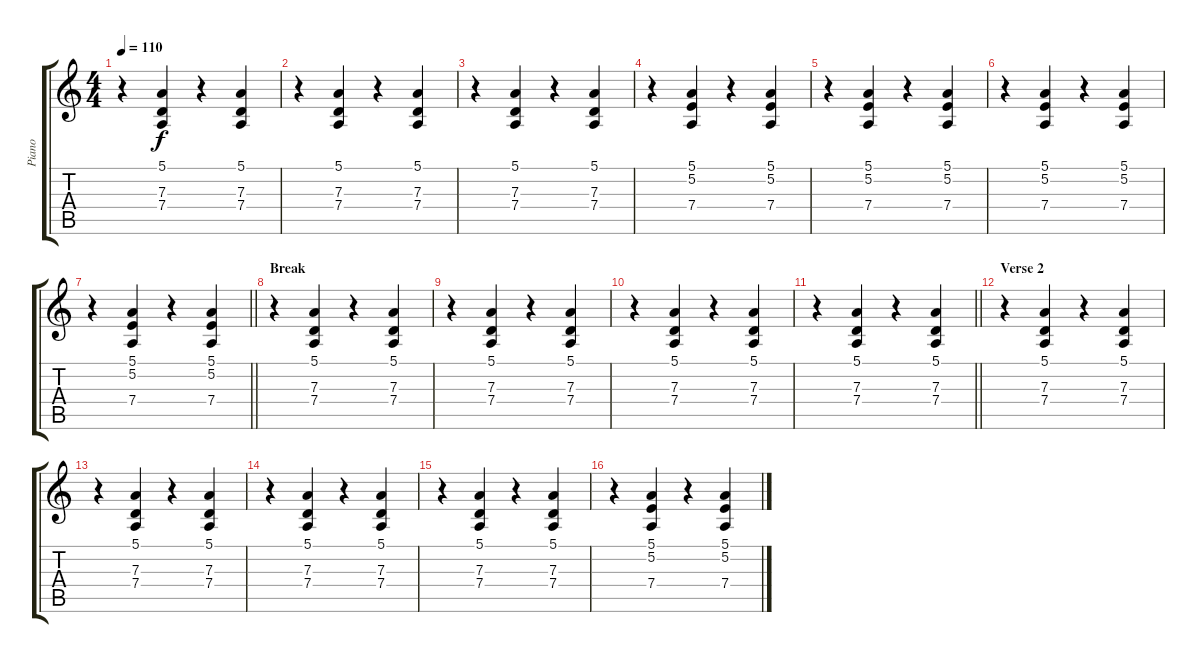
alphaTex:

\track ("Piano" "Piano") {instrument brightacousticpiano}
\staff {score tabs}
\tuning (E4 B3 G3 D3 A2 E2) {hide}
\ts (4 4)
\tempo 110
\clef g2
\ks c
r.4{dy f} (5.1 7.3 7.4).4 r.4 (5.1 7.3 7.4).4 |
r.4 (5.1 7.3 7.4).4 r.4 (5.1 7.3 7.4).4 |
r.4 (5.1 7.3 7.4).4 r.4 (5.1 7.3 7.4).4 |
r.4 (5.1 5.2 7.4).4 r.4 (5.1 5.2 7.4).4 |
r.4 (5.1 5.2 7.4).4 r.4 (5.1 5.2 7.4).4 |
r.4 (5.1 5.2 7.4).4 r.4 (5.1 5.2 7.4).4 |
\barLineRight lightlight
r.4 (5.1 5.2 7.4).4 r.4 (5.1 5.2 7.4).4 |
\section ("" "Break")
r.4 (5.1 7.3 7.4).4 r.4 (5.1 7.3 7.4).4 |
r.4 (5.1 7.3 7.4).4 r.4 (5.1 7.3 7.4).4 |
r.4 (5.1 7.3 7.4).4 r.4 (5.1 7.3 7.4).4 |
\barLineRight lightlight
r.4 (5.1 7.3 7.4).4 r.4 (5.1 7.3 7.4).4 |
\section ("" "Verse 2")
r.4 (5.1 7.3 7.4).4 r.4 (5.1 7.3 7.4).4 |
r.4 (5.1 7.3 7.4).4 r.4 (5.1 7.3 7.4).4 |
r.4 (5.1 7.3 7.4).4 r.4 (5.1 7.3 7.4).4 |
r.4 (5.1 7.3 7.4).4 r.4 (5.1 7.3 7.4).4 |
r.4 (5.1 5.2 7.4).4 r.4 (5.1 5.2 7.4).4
